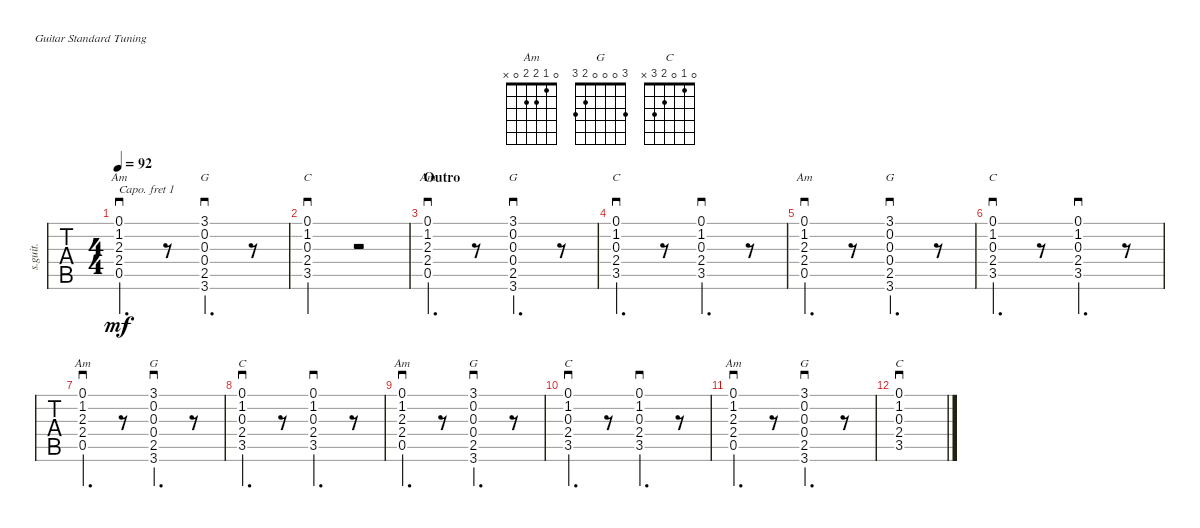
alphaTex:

\defaultSystemsLayout 4
\bracketExtendMode nobrackets
\track ("MVV Chords Guitar" "s.guit.") {instrument acousticguitarsteel}
\staff {tabs}
\capo 1
\tuning (E4 B3 G3 D3 A2 E2)
\displaytranspose 0
\chord ("Am" 0 1 2 2 0 x)
\chord ("G" 3 0 0 0 2 3)
\chord ("C" 0 1 0 2 3 x)
\ts (4 4)
\tempo 92
\clef g2
\ks aminor
(0.5{acc #} 2.4 2.3{acc #} 1.2{acc #} 0.1).4{d sd ch "Am" dy mf beam Up} r.8{beam Down} (3.6{acc #} 2.5 0.4{acc #} 0.3{acc #} 0.2 3.1{acc #}).4{d sd ch "G" beam Up} r.8{beam Down} |
(3.5{acc #} 2.4 0.3{acc #} 1.2{acc #} 0.1).2{sd ch "C" beam Up} r.2 |
\section ("" "Outro")
(0.5{acc #} 2.4 2.3{acc #} 1.2{acc #} 0.1).4{d sd ch "Am" beam Up} r.8{beam Down} (2.5 0.4{acc #} 0.3{acc #} 0.2 3.1{acc #} 3.6{acc #}).4{d sd ch "G" beam Up} r.8{beam Down} |
(3.5{acc #} 2.4 0.3{acc #} 1.2{acc #} 0.1).4{d sd ch "C" beam Up} r.8{beam Down} (3.5{acc #} 2.4 0.3{acc #} 1.2{acc #} 0.1).4{d sd beam Up} r.8{beam Down} |
(0.5{acc #} 2.4 2.3{acc #} 1.2{acc #} 0.1).4{d sd ch "Am" beam Up} r.8{beam Down} (2.5 0.4{acc #} 0.3{acc #} 0.2 3.1{acc #} 3.6{acc #}).4{d sd ch "G" beam Up} r.8{beam Down} |
(3.5{acc #} 2.4 0.3{acc #} 1.2{acc #} 0.1).4{d sd ch "C" beam Up} r.8{beam Down} (3.5{acc #} 2.4 0.3{acc #} 1.2{acc #} 0.1).4{d sd beam Up} r.8{beam Down} |
(0.5{acc #} 2.4 2.3{acc #} 1.2{acc #} 0.1).4{d sd ch "Am" beam Up} r.8{beam Down} (2.5 0.4{acc #} 0.3{acc #} 0.2 3.1{acc #} 3.6{acc #}).4{d sd ch "G" beam Up} r.8{beam Down} |
(3.5{acc #} 2.4 0.3{acc #} 1.2{acc #} 0.1).4{d sd ch "C" beam Up} r.8{beam Down} (3.5{acc #} 2.4 0.3{acc #} 1.2{acc #} 0.1).4{d sd beam Up} r.8{beam Down} |
(0.5{acc #} 2.4 2.3{acc #} 1.2{acc #} 0.1).4{d sd ch "Am" beam Up} r.8{beam Down} (2.5 0.4{acc #} 0.3{acc #} 0.2 3.1{acc #} 3.6{acc #}).4{d sd ch "G" beam Up} r.8{beam Down} |
(3.5{acc #} 2.4 0.3{acc #} 1.2{acc #} 0.1).4{d sd ch "C" beam Up} r.8{beam Down} (3.5{acc #} 2.4 0.3{acc #} 1.2{acc #} 0.1).4{d sd beam Up} r.8{beam Down} |
(0.5{acc #} 2.4 2.3{acc #} 1.2{acc #} 0.1).4{d sd ch "Am" beam Up} r.8{beam Down} (2.5 0.4{acc #} 0.3{acc #} 0.2 3.1{acc #} 3.6{acc #}).4{d sd ch "G" beam Up} r.8{beam Down} |
(3.5{acc #} 2.4 0.3{acc #} 1.2{acc #} 0.1).1{sd ch "C" beam Up}
